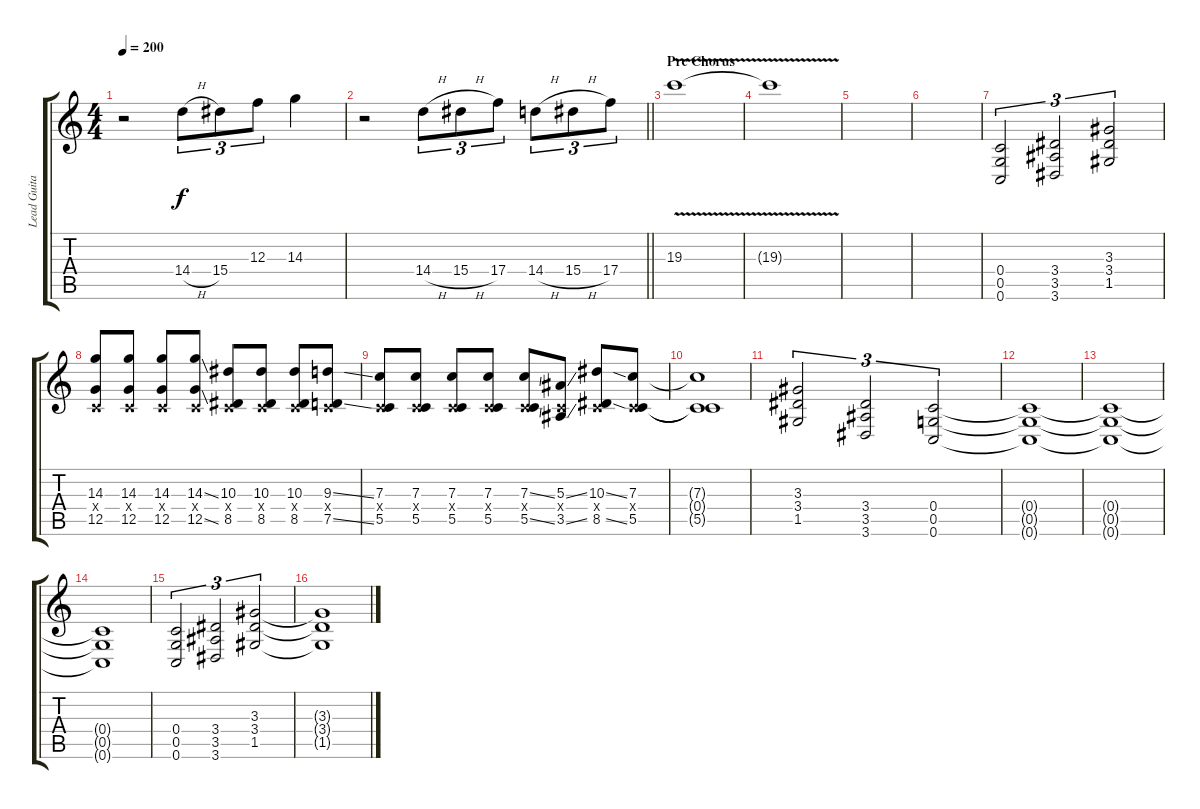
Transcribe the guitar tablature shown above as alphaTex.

\track ("Lead Guitar" "Lead Guita") {instrument distortionguitar}
\staff {score tabs}
\tuning (D4 A3 F3 C3 G2 C2) {hide}
\ts (4 4)
\tempo 200
\clef g2
\ks c
r.2{dy f} 14.4{h}.8{tu (3 2)} 15.4.8{tu (3 2)} 12.3.8{tu (3 2)} 14.3.4 |
\barLineRight lightlight
r.2 14.4{h}.8{tu (3 2)} 15.4{h}.8{tu (3 2)} 17.4.8{tu (3 2)} 14.4{h}.8{tu (3 2)} 15.4{h}.8{tu (3 2)} 17.4.8{tu (3 2)} |
\section ("" "Pre Chorus")
19.3{v}.1 |
19.3{t}.1 |
|
|
(0.4 0.5 0.6).2{tu (3 2)} (3.4 3.5 3.6).2{tu (3 2)} (3.3 3.4 1.5).2{tu (3 2)} |
(14.3 0.4{x} 12.5).8 (14.3 0.4{x} 12.5).8 (14.3 0.4{x} 12.5).8 (14.3{ss} 0.4{x} 12.5{ss}).8 (10.3 0.4{x} 8.5).8 (10.3 0.4{x} 8.5).8 (10.3 0.4{x} 8.5).8 (9.3{ss} 0.4{x} 7.5{ss}).8 |
(7.3 0.4{x} 5.5).8 (7.3 0.4{x} 5.5).8 (7.3 0.4{x} 5.5).8 (7.3 0.4{x} 5.5).8 (7.3{ss} 0.4{x} 5.5{ss}).8 (5.3{ss} 0.4{x} 3.5{ss}).8 (10.3{ss} 0.4{x} 8.5{ss}).8 (7.3 0.4{x} 5.5).8 |
(7.3{t} 0.4{t} 5.5{t}).1 |
(3.3 3.4 1.5).2{tu (3 2)} (3.4 3.5 3.6).2{tu (3 2)} (0.4 0.5 0.6).2{tu (3 2)} |
(0.4{t} 0.5{t} 0.6{t}).1 |
(0.4{t} 0.5{t} 0.6{t}).1 |
(0.4{t} 0.5{t} 0.6{t}).1 |
(0.4 0.5 0.6).2{tu (3 2)} (3.4 3.5 3.6).2{tu (3 2)} (3.3 3.4 1.5).2{tu (3 2)} |
(3.3{t} 3.4{t} 1.5{t}).1
